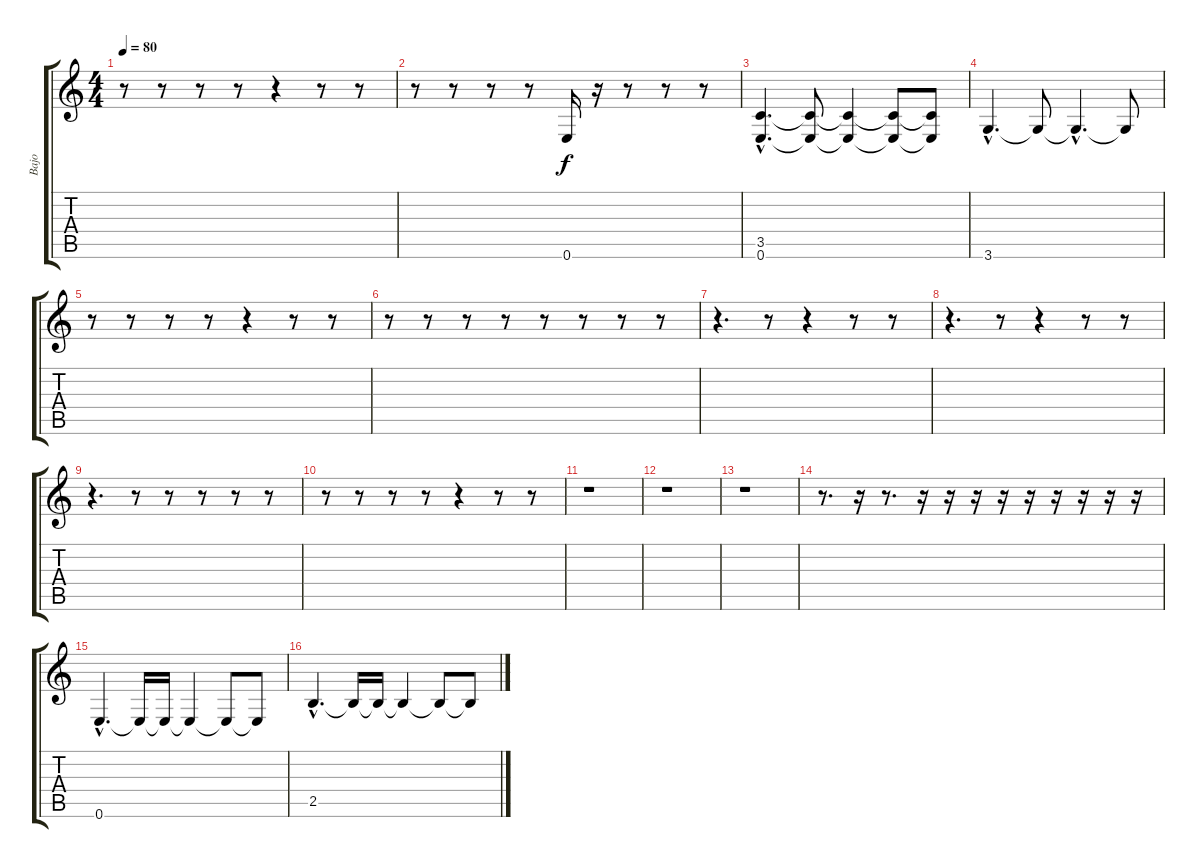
\track ("Bajo" "Bajo") {instrument electricbasspick}
\staff {score tabs}
\tuning (E4 B3 G3 D3 A2 E2) {hide}
\ts (4 4)
\tempo 80
\clef g2
\ks c
r.8{dy f} r.8 r.8 r.8 r.4 r.8 r.8 |
r.8 r.8 r.8 r.8 0.6.16 r.16 r.8 r.8 r.8 |
(3.5{hac} 0.6{hac}).4{d} (3.5{t} 0.6{t}).8 (3.5{t} 0.6{t}).4 (3.5{t} 0.6{t}).8 (3.5{t} 0.6{t}).8 |
3.6{hac}.4{d} 3.6{t}.8 3.6{hac t}.4{d} 3.6{t}.8 |
r.8 r.8 r.8 r.8 r.4 r.8 r.8 |
r.8 r.8 r.8 r.8 r.8 r.8 r.8 r.8 |
r.4{d} r.8 r.4 r.8 r.8 |
r.4{d} r.8 r.4 r.8 r.8 |
r.4{d} r.8 r.8 r.8 r.8 r.8 |
r.8 r.8 r.8 r.8 r.4 r.8 r.8 |
r.1 |
r.1 |
r.1 |
r.8{d} r.16 r.8{d} r.16 r.16 r.16 r.16 r.16 r.16 r.16 r.16 r.16 |
0.6{hac}.4{d} 0.6{t}.16 0.6{t}.16 0.6{t}.4 0.6{t}.8 0.6{t}.8 |
2.5{hac}.4{d} 2.5{t}.16 2.5{t}.16 2.5{t}.4 2.5{t}.8 2.5{t}.8
